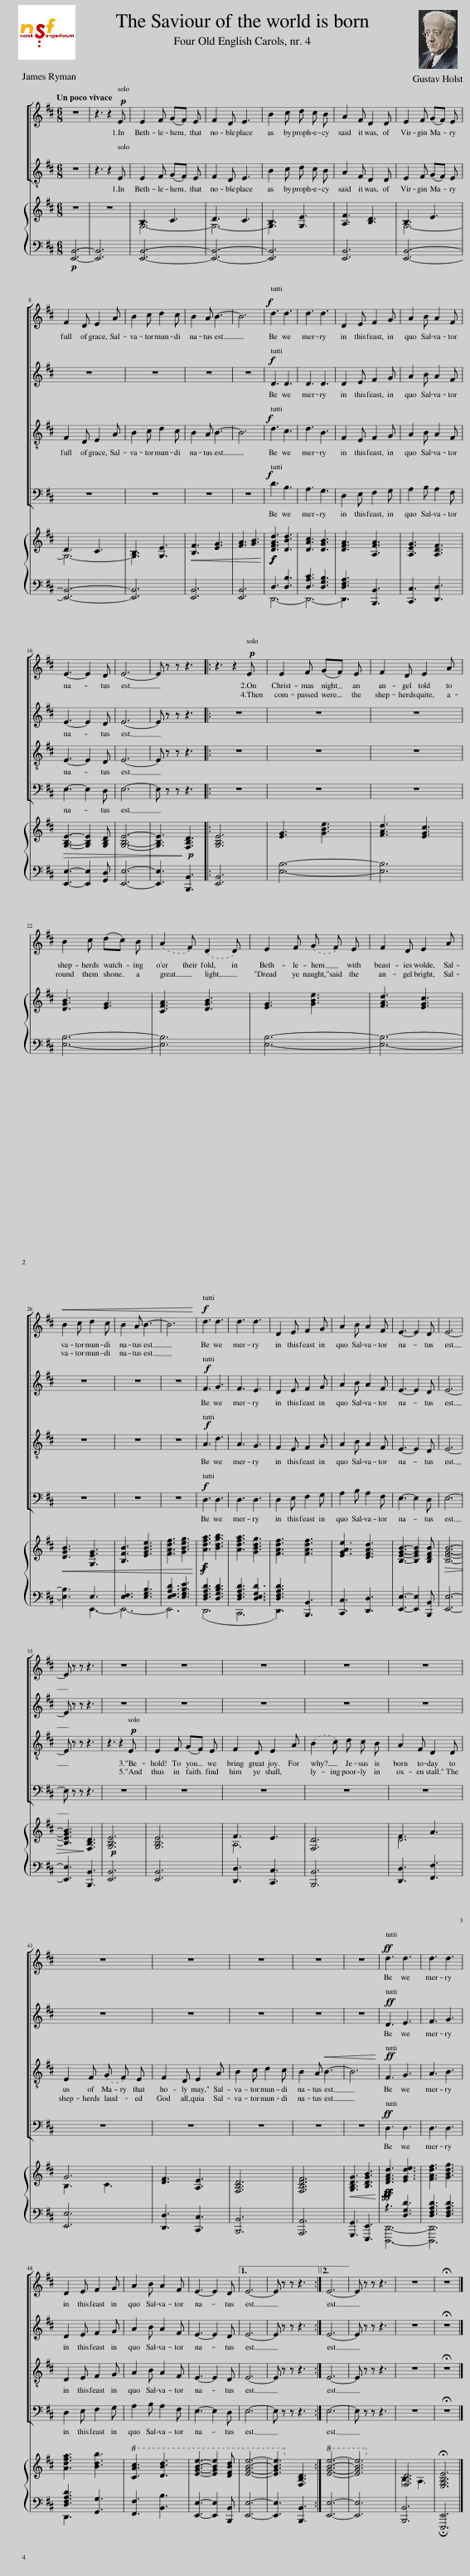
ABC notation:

X:1
%%score [ 1 2 3 4 ] { ( 5 7 ) | ( 6 8 ) }
L:1/8
Q:1/4=100
M:6/8
I:linebreak $
K:D
V:1 treble
V:2 treble
V:3 treble-8
V:4 bass
V:5 treble
V:7 treble
V:6 bass
V:8 bass
V:1
 z6 | z3 z2!p! E | E2 F (GF) E | F2 D E3 | B2 c d c B | %5
 A2 F D2 D | E2 F (GF) E |$ F2 D E2 A | B2 c d2 c | B2 A B3- | %10
 B6 |!f! d3 d3 | d3 d3 | D2 E F2 G | A2 B A2 F |$ %15
 E3- E2 D | E6- | E z z z3 |: z3 z2!p! E | E2 F (GF) E | %20
 F2 D E2 A |$ B2 c (dc) B | (A2 F) (D2 D) | E2 F (G F) E | F2 D E2 A |$ %25
!<(! B2 c d2 c | B2 A B3- | B6!<)! |!f! d3 d3 | d3 d3 | %30
 D2 E F2 G | A2 B A2 F | E3- E2 D | E6- |$ E z z z3 | %35
 z6 | z6 | z6 | z6 | z6 |$ %40
 z6 | z6 | z6 | z6 | z6 | %45
!ff! d3 d3 | d3 d3 |$ D2 E F2 G | A2 B A2 F | E3- E2 D |1 %50
 E6- | E z z z3 :|2 E6- || E z z z3 | z6 | %55
 !fermata!z6 |] %56
V:2
 z6 | z6 | z6 | z6 | z6 | %5
 z6 | z6 |$ z6 | z6 | z6 | %10
 z6 |!f! D3 D3 | D3 D3 | D2 E F2 G | A2 B A2 F |$ %15
 E3- E2 D | E6- | E z z z3 |: z6 | z6 | %20
 z6 |$ z6 | z6 | z6 | z6 |$ %25
 z6 | z6 | z6 |!f! F3 G3 | F3 E3 | %30
 D2 E F2 G | A2 B A2 F | E3- E2 D | E6- |$ E z z z3 | %35
 z6 | z6 | z6 | z6 | z6 |$ %40
 z6 | z6 | z6 | z6 | z6 | %45
!ff! D3 E3 | F3 G3 |$ D2 E F2 G | A2 B A2 F | E3- E2 D |1 %50
 E6- | E z z z3 :|2 E6- || E z z z3 | z6 | %55
 !fermata!z6 |] %56
V:3
 z6 | z3 z2 E | E2 F (GF) E | F2 D E3 | B2 c d c B | %5
 A2 F D2 D | E2 F (GF) E |$ F2 D E2 A | B2 c d2 c | B2 A B3- | %10
 B6 |!f! d3 c3 | d3 B3 | F2 E F2 G | A2 B A2 F |$ %15
 E3- E2 D | E6- | E z z z3 |: z6 | z6 | %20
 z6 |$ z6 | z6 | z6 | z6 |$ %25
 z6 | z6 | z6 |!f! A3 d3 | A3 G3 | %30
 F2 E F2 G | A2 B A2 F | E3- E2 D | E6- |$ E z z z3 | %35
 z3 z2!p! E | E2 F (GF) E | F2 D E2 A | (B2 c) d c B | A2 F D2 D |$ %40
 E2 F (G F) E | F2 D E2 A | B2 c d2 c | B2 A!<(! B3- | B6!<)! | %45
!ff! F3 G3 | A3 B3 |$ D2 E F2 G | A2 B A2 F | E3- E2 D |1 %50
 E6- | E z z z3 :|2 E6- || E z z z3 | z6 | %55
 !fermata!z6 |] %56
V:4
 z6 | z6 | z6 | z6 | z6 | %5
 z6 | z6 |$ z6 | z6 | z6 | %10
 z6 |!f! D3 B,3 | A,3 G,3 | D,2 E, F,2 G, | A,2 B, A,2 F, |$ %15
 E,3- E,2 D, | E,6- | E, z z z3 |: z6 | z6 | %20
 z6 |$ z6 | z6 | z6 | z6 |$ %25
 z6 | z6 | z6 |!f! D,3 D,3 | D,3 D,3 | %30
 D,2 E, F,2 G, | A,2 B, A,2 F, | E,3- E,2 D, | E,6- |$ E, z z z3 | %35
 z6 | z6 | z6 | z6 | z6 |$ %40
 z6 | z6 | z6 | z6 | z6 | %45
!ff! D,3 D,3 | D,3 D,3 |$ D,2 E, F,2 G, | A,2 B, A,2 F, | E,3- E,2 D, |1 %50
 E,6- | E, z z z3 :|2 E,6- || E, z z z3 | z6 | %55
 !fermata!z6 |] %56
V:5
 z6 | z6 | B,3 C3 | D3 C3 | B,3 [G,E]3 | %5
 [A,F]3 [B,D]3 | B,3 E3 |$ D3 C3 | B,3 [G,E]3 |!<(! [B,F]3 [EG]3 | %10
 [FA]3 [GB]3!<)! |!f!!f!!f!!f! [DFAd]3 [DBd]3 | [DAc]3 [DGB]3 | [DFA]3 [A,FA]3 | [A,EG]3 [A,DF]3 |$ %15
!>(! [G,B,E]3- [G,B,E]2 [G,B,D] | [G,B,E]6- | [G,B,E]3!>)!!p! [F,B,D]3 |: [G,B,E]6 | [EG]3 [GBe]3 | %20
 [FAd]3 [EGc]3 |$ [DGB]3 [EG]3 | [CFA]3 [DGB]3 | [EG]3 [GBe]3 | [FAd]3 [EGc]3 |$ %25
!<(! [DGB]3 [G,EG]3 | [B,FB]3 [EGBe]3 | [FAdf]3 [GBeg]3!<)! |!f!!f!!f!!f! [Adfa]3 [Bdgb]3 | [Adfa]3 [GBdg]3 | %30
 [FAdf]3 [FAdf]3 | [EGAe]3 [DFAd]3 | [B,EGB]3- [B,EGB]2 [B,DFB] |!>(! [B,EGB]6- |$ [B,EGB]3!>)! [F,B,D]3 | %35
!p! [G,B,E]6 | [G,B,E]6 | F3 E3 | [F,D]6 | F3 A3 |$ %40
 G6 | [DF]3 [A,E]3 | [F,B,D]6 | [F,B,DF]6 |!<(! [G,B,DG]3 [B,DGB]3!<)! | %45
!ff!!ff!!ff!!ff! [DFAd]3 [EGde]3 | [FAdf]3 [GBdg]3 |$ [Adfa]3 [Bdb]3 |!8va(! [cac']3 [dbd']3 | [egbe']3- [egbe']2 [dfbd'] |1 %50
 [egbe']6- | [egbe']3!8va)! [F,B,D]3 :|2!8va(! [egbe']6- || [egbe']6!8va)! | [F,D]6 | %55
 !fermata![E,G,B,E]6 |] %56
V:6
!p! [E,,B,,]6- | [E,,B,,]6 | [E,,B,,]6- | [E,,B,,]6- | [E,,B,,]6 | %5
 [E,,B,,]6 | [E,,B,,]6- |$ [E,,B,,]6- | [E,,B,,]6 | [E,,B,,]6 | %10
 [E,,B,,]6 | D,3 [D,B,]3 | [D,A,C]3 [D,G,B,]3 | [D,F,A,]3 [B,,,B,,]3 | [C,,C,]3 [D,,D,]3 |$ %15
 [E,,E,]3- [E,,E,]2 [G,,D,] | [E,,E,]6- | [E,,E,]3 [B,,,B,,]3 |: [E,,B,,]6 | [E,B,]6- | %20
 [E,B,]6 |$ [E,B,]6- | [E,B,]6 | [E,B,]6- | [E,B,]6- |$ %25
 [E,B,]3 E,3 | [E,F,]3 [E,G,B,]3 | [E,F,A,D]3 [E,G,B,E]3 | [D,F,A,D]3 [D,G,B,D]3 | [D,F,A,D]3 [D,E,G,D]3 | %30
 [D,F,A,D]3 [B,,,B,,]3 | [C,,C,]3 [D,,D,]3 | [E,,E,]3- [E,,E,]2 [B,,,B,,] | [E,,E,]6- |$ [E,,E,]3 [B,,,B,,]3 | %35
 [E,,B,,]6 | [E,,B,,]6 | [D,,D,]3 [C,,C,]3 | [B,,,B,,]6 | [D,,D,]3 [F,,F,]3 |$ %40
 [E,,E,]6 | [D,,D,]3 [C,,C,]3 | [B,,,B,,]6 | [A,,,A,,]6 | [G,,,G,,]3 [E,,,E,,]3 | %45
 z3 [D,G,D]3 | [D,F,A,D]3 [D,F,A,D]3 |$ [D,F,A,D]3 [G,,G,]3 | [F,,F,]3 [B,,B,]3 | [E,,E,]3- [E,,E,]2 [B,,,B,,] |1 %50
 [E,,E,]6- | [E,,E,]3 [B,,,B,,]3 :|2 [E,,E,]6- || [E,,E,]6 | [B,,,B,,]6 | %55
 !fermata![E,,,E,,]6 |] %56
V:7
 x6 | x6 | G,6- | G,6- | G,3 x3 | %5
 x6 | G,6- |$ G,6- | G,3 x3 | x6 | %10
 x6 | x6 | x6 | x6 | x6 |$ %15
 x6 | x6 | x6 |: x6 | x6 | %20
 x6 |$ x6 | x6 | x6 | x6 |$ %25
 x6 | x6 | x6 | x6 | x6 | %30
 x6 | x6 | x6 | x6 |$ x6 | %35
 x6 | x6 | A,6 | x6 | D6 |$ %40
 B,3 C3 | x6 | x6 | x6 | x6 | %45
 x6 | x6 |$ x6 |!8va(! x6 | x6 |1 %50
 x6 | x3!8va)! x3 :|2!8va(! x6 || x6!8va)! | B,3 A,3 | %55
 x6 |] %56
V:8
 x6 | x6 | x6 | x6 | x6 | %5
 x6 | x6 |$ x6 | x6 | x6 | %10
 x6 | D,,6- | D,,6- | D,,3 x3 | x6 |$ %15
 x6 | x6 | x6 |: x6 | x6 | %20
 x6 |$ x6 | x6 | x6 | x6 |$ %25
 x3 E,,3- | E,,6- | E,,6 | (D,,6 | C,,6 | %30
 D,,3) x3 | x6 | x6 | x6 |$ x6 | %35
 x6 | x6 | x6 | x6 | x6 |$ %40
 x6 | x6 | x6 | x6 | x6 | %45
 [D,,,D,,]6- | [D,,,D,,]6 |$ D,,3 x3 | x6 | x6 |1 %50
 x6 | x6 :|2 x6 || x6 | x6 | %55
 x6 |] %56
